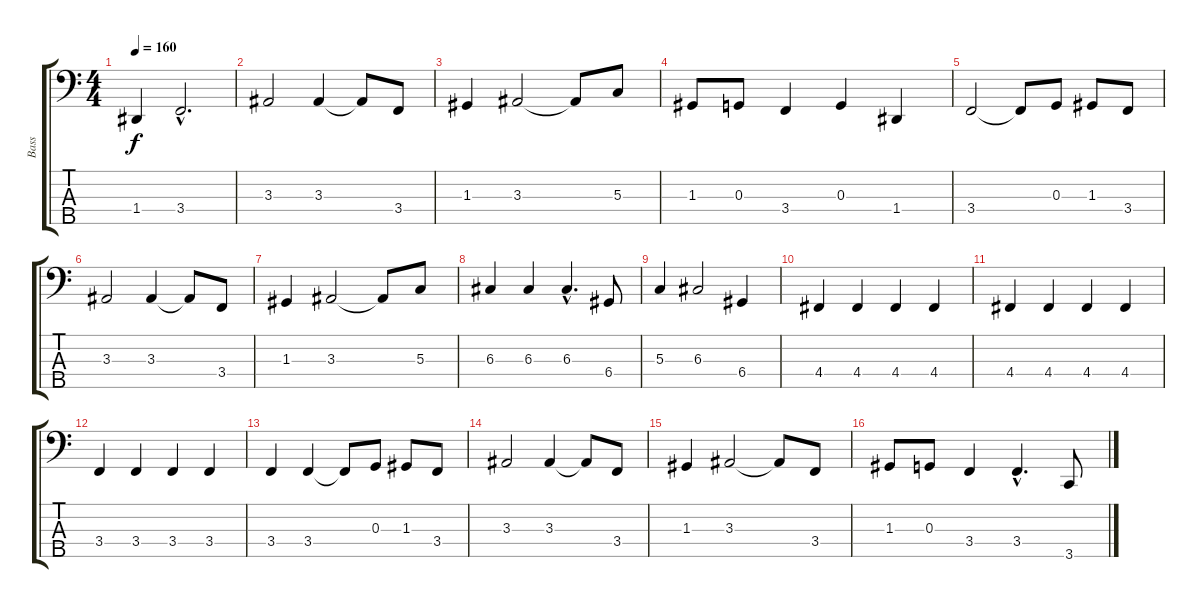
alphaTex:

\track ("Bass" "Bass") {instrument electricbassfinger}
\staff {score tabs}
\tuning (F2 C2 G1 D1 A0) {hide}
\ts (4 4)
\tempo 160
\clef f4
\ks c
1.4.4{dy f} 3.4{hac}.2{d} |
3.3.2 3.3.4 3.3{t}.8 3.4.8 |
1.3.4 3.3.2 3.3{t}.8 5.3.8 |
1.3.8 0.3.8 3.4.4 0.3.4 1.4.4 |
3.4.2 3.4{t}.8 0.3.8 1.3.8 3.4.8 |
3.3.2 3.3.4 3.3{t}.8 3.4.8 |
1.3.4 3.3.2 3.3{t}.8 5.3.8 |
6.3.4 6.3.4 6.3{hac}.4{d} 6.4.8 |
5.3.4 6.3.2 6.4.4 |
4.4.4 4.4.4 4.4.4 4.4.4 |
4.4.4 4.4.4 4.4.4 4.4.4 |
3.4.4 3.4.4 3.4.4 3.4.4 |
3.4.4 3.4.4 3.4{t}.8 0.3.8 1.3.8 3.4.8 |
3.3.2 3.3.4 3.3{t}.8 3.4.8 |
1.3.4 3.3.2 3.3{t}.8 3.4.8 |
1.3.8 0.3.8 3.4.4 3.4{hac}.4{d} 3.5.8
